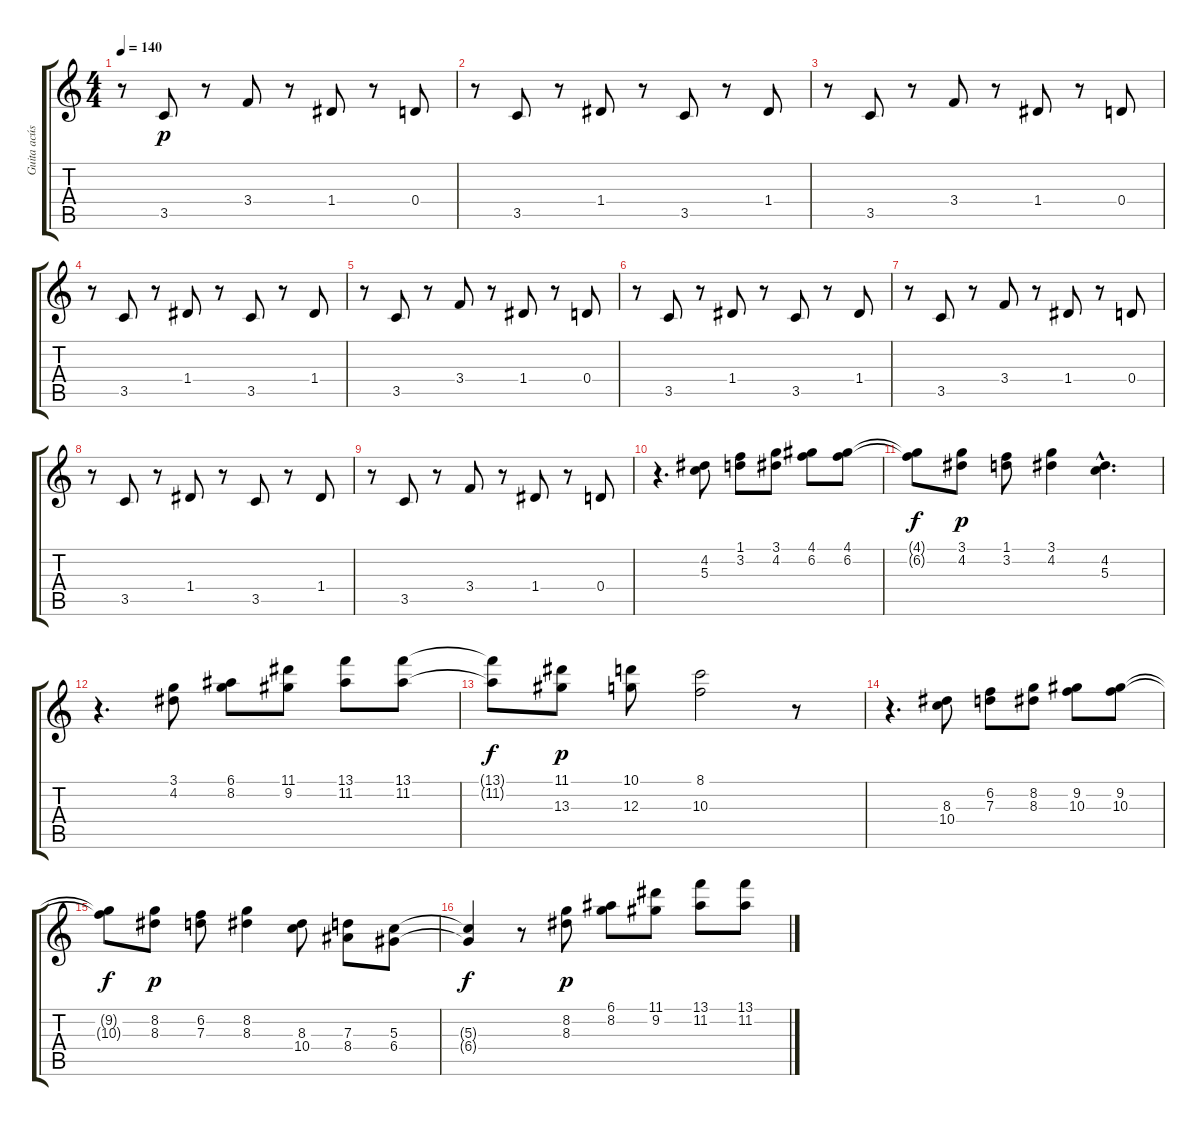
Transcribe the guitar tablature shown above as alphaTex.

\track ("Guita acústica 2" "Guita acús") {instrument acousticguitarsteel}
\staff {score tabs}
\tuning (E4 B3 G3 D3 A2 E2) {hide}
\ts (4 4)
\tempo 140
\clef g2
\ks c
r.8{dy p} 3.5.8 r.8 3.4.8 r.8 1.4.8 r.8 0.4.8 |
r.8 3.5.8 r.8 1.4.8 r.8 3.5.8 r.8 1.4.8 |
r.8 3.5.8 r.8 3.4.8 r.8 1.4.8 r.8 0.4.8 |
r.8 3.5.8 r.8 1.4.8 r.8 3.5.8 r.8 1.4.8 |
r.8 3.5.8 r.8 3.4.8 r.8 1.4.8 r.8 0.4.8 |
r.8 3.5.8 r.8 1.4.8 r.8 3.5.8 r.8 1.4.8 |
r.8 3.5.8 r.8 3.4.8 r.8 1.4.8 r.8 0.4.8 |
r.8 3.5.8 r.8 1.4.8 r.8 3.5.8 r.8 1.4.8 |
r.8 3.5.8 r.8 3.4.8 r.8 1.4.8 r.8 0.4.8 |
r.4{d} (4.2 5.3).8 (1.1 3.2).8 (3.1 4.2).8 (4.1 6.2).8 (4.1 6.2).8 |
(4.1{t} 6.2{t}).8{dy f} (3.1 4.2).8{dy p} (1.1 3.2).8 (3.1 4.2).4 (4.2{hac} 5.3{hac}).4{d} |
r.4{d} (3.1 4.2).8 (6.1 8.2).8 (11.1 9.2).8 (13.1 11.2).8 (13.1 11.2).8 |
(13.1{t} 11.2{t}).8{dy f} (11.1 13.3).8{dy p} (10.1 12.3).8 (8.1 10.3).2 r.8 |
r.4{d} (8.3 10.4).8 (6.2 7.3).8 (8.2 8.3).8 (9.2 10.3).8 (9.2 10.3).8 |
(9.2{t} 10.3{t}).8{dy f} (8.2 8.3).8{dy p} (6.2 7.3).8 (8.2 8.3).4 (8.3 10.4).8 (7.3 8.4).8 (5.3 6.4).8 |
(5.3{t} 6.4{t}).4{dy f} r.8 (8.2 8.3).8{dy p} (6.1 8.2).8 (11.1 9.2).8 (13.1 11.2).8 (13.1 11.2).8
